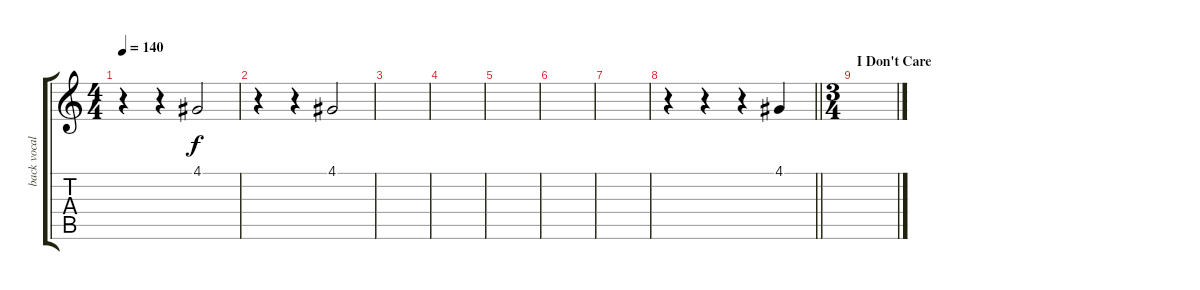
\track ("back vocals" "back vocal") {instrument pad4choir}
\staff {score tabs}
\tuning (E4 B3 G3 D3 A2 E2) {hide}
\ts (4 4)
\tempo 140
\clef g2
\ks c
r.4{dy f} r.4 4.1.2 |
r.4 r.4 4.1.2 |
|
|
|
|
|
\barLineRight lightlight
r.4 r.4 r.4 4.1.4 |
\ts (3 4)
\section ("" "I Don't Care")
